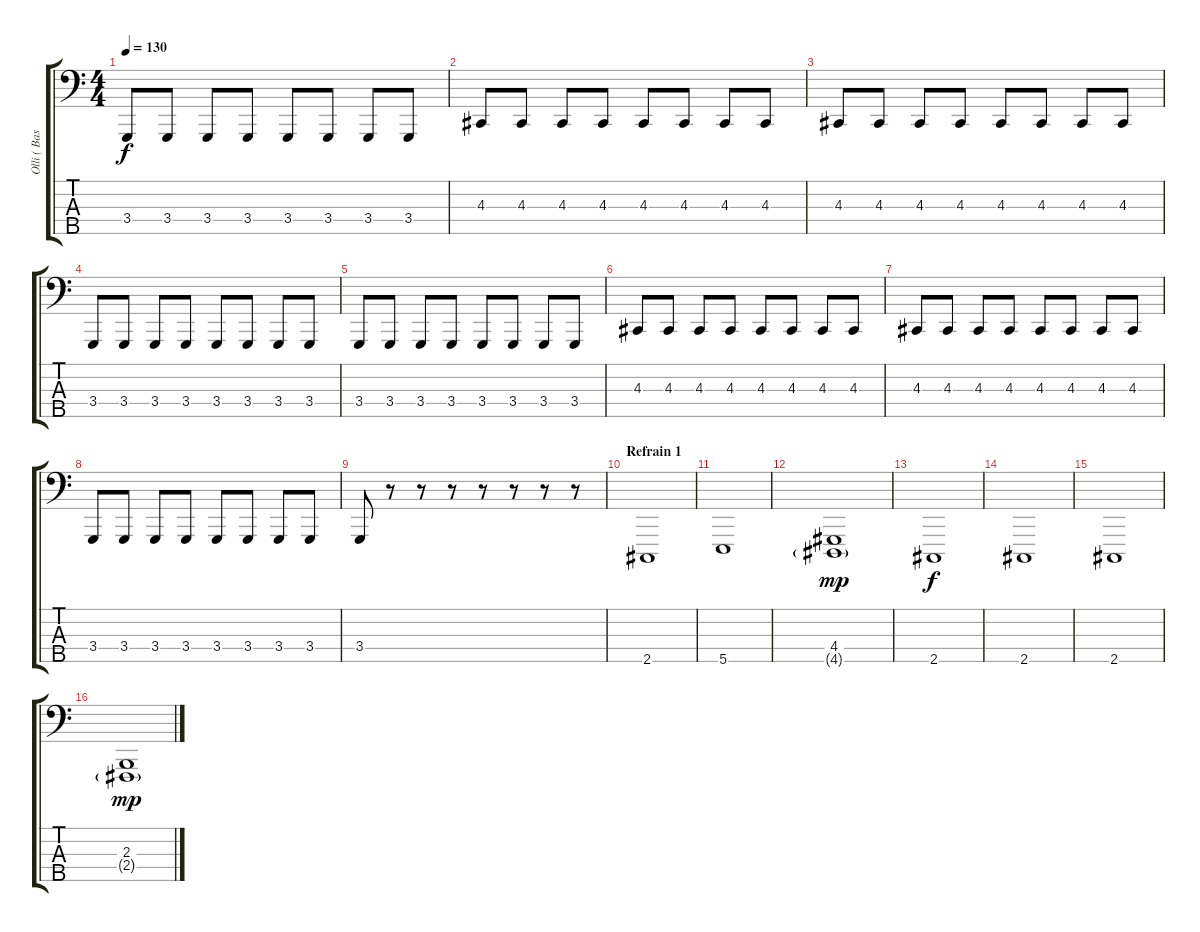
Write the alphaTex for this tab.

\track ("Olli ( Bass )" "Olli ( Bas") {instrument lead2sawtooth}
\staff {score tabs}
\tuning (G2 D2 A1 E1 B0) {hide}
\ts (4 4)
\tempo 130
\clef f4
\ks c
3.4.8{dy f} 3.4.8 3.4.8 3.4.8 3.4.8 3.4.8 3.4.8 3.4.8 |
4.3.8 4.3.8 4.3.8 4.3.8 4.3.8 4.3.8 4.3.8 4.3.8 |
4.3.8 4.3.8 4.3.8 4.3.8 4.3.8 4.3.8 4.3.8 4.3.8 |
3.4.8 3.4.8 3.4.8 3.4.8 3.4.8 3.4.8 3.4.8 3.4.8 |
3.4.8 3.4.8 3.4.8 3.4.8 3.4.8 3.4.8 3.4.8 3.4.8 |
4.3.8 4.3.8 4.3.8 4.3.8 4.3.8 4.3.8 4.3.8 4.3.8 |
4.3.8 4.3.8 4.3.8 4.3.8 4.3.8 4.3.8 4.3.8 4.3.8 |
3.4.8 3.4.8 3.4.8 3.4.8 3.4.8 3.4.8 3.4.8 3.4.8 |
3.4.8 r.8 r.8 r.8 r.8 r.8 r.8 r.8 |
\section ("" "Refrain 1")
2.5.1 |
5.5.1 |
(4.4 4.5{g}).1{dy mp} |
2.5.1{dy f} |
2.5.1 |
2.5.1 |
(2.3 2.4{g}).1{dy mp}
